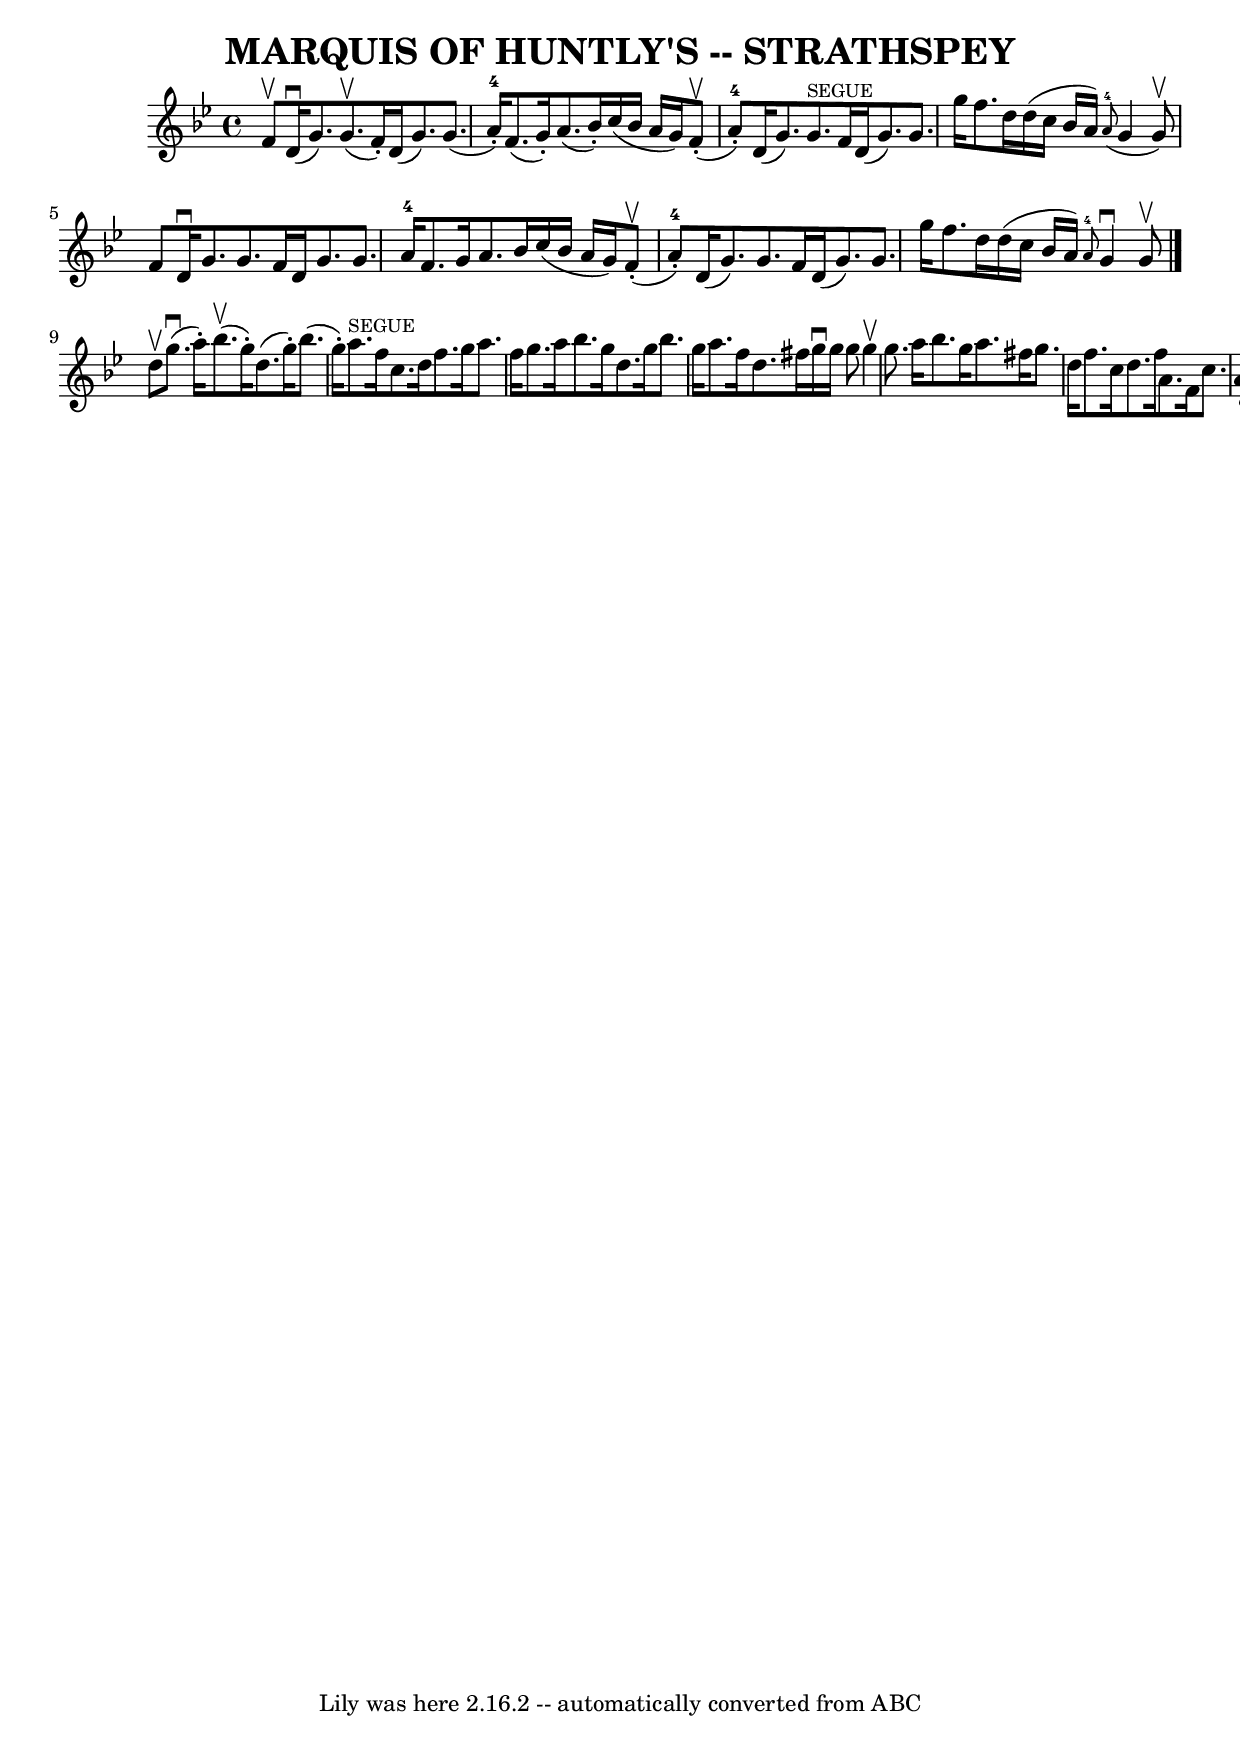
\version "2.16.2"
\include "Mammoth.ily"
\header {
  %% book = "Ryan's Mammoth Collection of Fiddle Tunes"
  crossRefNumber = "1"
  footnotes = ""
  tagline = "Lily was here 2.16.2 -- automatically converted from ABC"
  title = "MARQUIS OF HUNTLY'S -- STRATHSPEY"

}
voicedefault =  {


  \override Staff.TimeSignature #'style = #'C
  \time 4/4 
  \key g \minor
  f'8^\upbow       |
  d'16 (^\downbow   
  g'8.) g'8. (^\upbow f'16 -.) d'16 (g'8.) g'8. (a'16 -4-.)   |
  f'8. (g'16 -.) a'8. (bes'16 -.) c''16 (
  bes'16 a'16 g'16) f'8 (^\upbow-. a'8-4-.)       |
  
  d'16 (g'8.) g'8.^\segue f'16 d'16 (g'8.) g'8. g''16  
  |
  f''8. d''16 d''16 (c''16 bes'16 a'16)   
  \grace { a'8-4(
	 } g'4 g'8^\upbow) f'8    |
  |
  
  d'16^\downbow g'8. g'8. f'16 d'16 g'8. g'8. a'16-4   
  |
  f'8. g'16 a'8. bes'16 c''16 (bes'16 a'16 g'16  -) f'8 (^\upbow-. a'8-4-.)       |
  d'16 (g'8.) g'8. 
  f'16 d'16 (g'8.) g'8. g''16    |
  f''8. d''16    
  d''16 (c''16 bes'16 a'16)   \grace { a'8-4 
				     } g'4^\downbow  
  g'8^\upbow   \bar "|." d''8^\upbow       |
  g''8. (^\downbow   
  a''16 -.) bes''8. (^\upbow g''16 -.) d''8. (g''16 -.)   
  bes''8. (g''16 -.)   |
  a''8.^\segue f''16 c''8. d''16 
  f''8. g''16 a''8. f''16        |
  g''8. a''16 bes''8. 
  g''16 d''8. g''16 bes''8. g''16    |
  a''8. f''16    
  d''8. fis''16 g''16^\downbow g''16 g''8 g''4^\upbow   |
  
  |
  g''8. a''16 bes''8. g''16 a''8. fis''16 g''8.   
  d''16    |
  f''8. c''16 d''8. f''16 a'8. f'16 c''8.  
  a'16        |
  d'16 (g'8.) g'8. f'16 d'16 (g'8.)  
  g'8. g''16    |
  f''8. d''16 d''16 (c''16 bes'16    
  a'16) \grace { a'8  
	       } g'4^\downbow g'8^\upbow   \bar "|."   

}

\score{
  <<

    \context Staff="default"
    {
      \voicedefault 
      
    }

  >>
  \layout {
    
  }
  \midi {
  }

}
